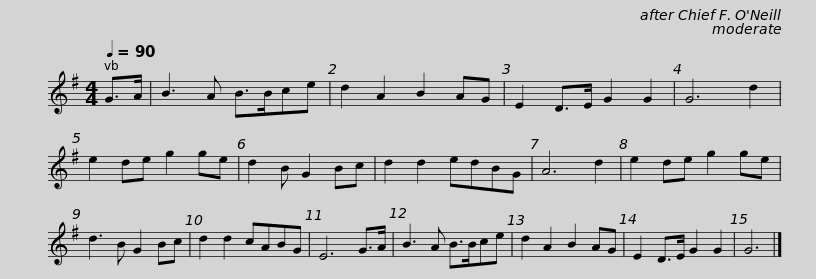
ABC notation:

X:1
L:1/8
Q:1/4=90
M:4/4
I:linebreak $
K:G
V:1 treble
V:1
 G>A | B3 A B>Bce | d2 A2 B2 AG | E2 D>E G2 G2 | G6 d2 | %5
 e2 de g2 ge | d2 B G2 Bc | d2 d2 edBG | A6 d2 |$ e2 de g2 ge | %10
 d3 B G2 Bc | d2 d2 cABG | E6 G>A | B3 A B>Bce | d2 A2 B2 AG | %15
 E2 D>E G2 G2 | G6 |] %17
